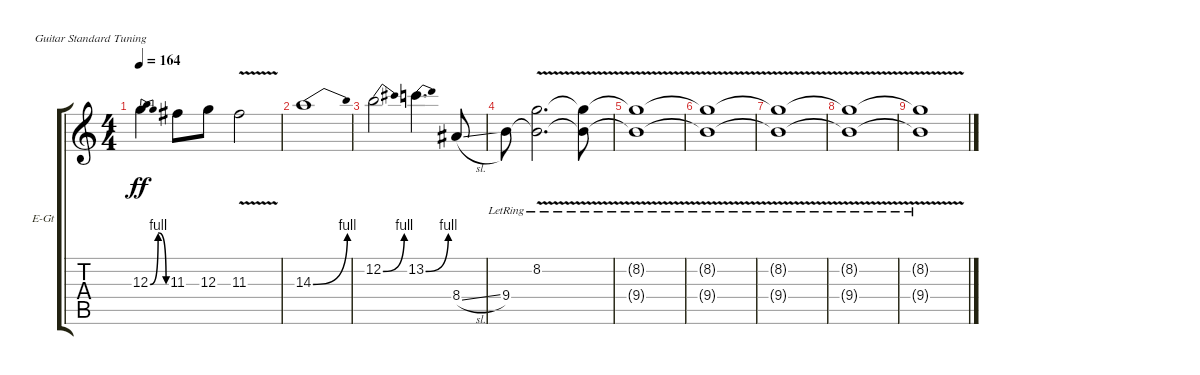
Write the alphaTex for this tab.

\defaultSystemsLayout 4
\bracketExtendMode groupsimilarinstruments
\firstSystemTrackNameOrientation horizontal
\otherSystemsTrackNameOrientation horizontal
\track ("Lead Guitar (Drive)" "E-Gt") {instrument overdrivenguitar}
\staff {score tabs}
\tuning (E4 B3 G3 D3 A2 E2)
\ts (4 4)
\tempo 164
\clef g2
\ks c
12.3{be (bendrelease 0 0 10.2 4 20.4 4 30 0)}.4{dy ff} 11.3.8 12.3.8 11.3{v}.2 |
14.3{be (bend 0 0 15 4)}.1 |
12.2{be (bend 0 0 15 4)}.2 13.2{be (bend 0 0 15 4)}.4{d} 8.4{sl}.8 |
9.4{lr}.8 (8.2{v} 9.4{lr t}).2{d} (8.2{v t} 9.4{lr t}).8 |
(8.2{v t} 9.4{lr t}).1 |
(8.2{v t} 9.4{lr t}).1 |
(8.2{v t} 9.4{lr t}).1 |
(8.2{v t} 9.4{lr t}).1 |
(8.2{v t} 9.4{lr t}).1
